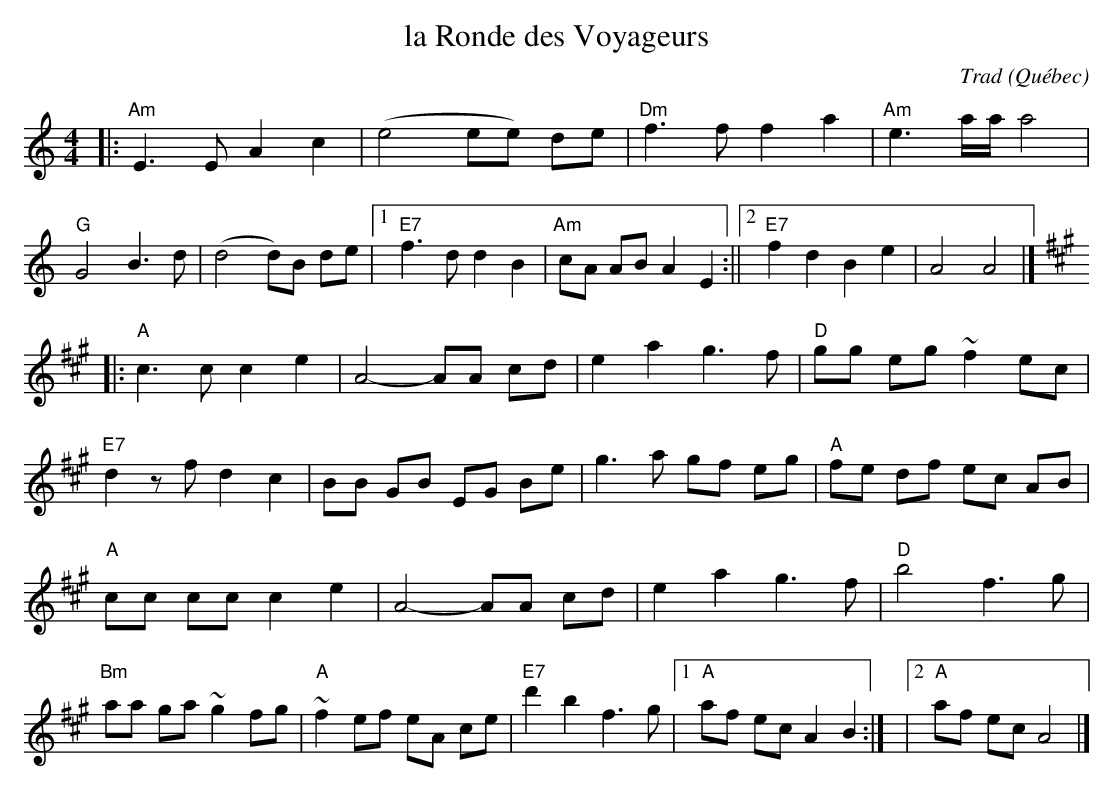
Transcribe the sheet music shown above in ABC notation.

X:1
T:la Ronde des Voyageurs
C:Trad
O:Québec
M:4/4
L:1/8
K:Amin
|: "Am" E3 E A2 c2 | (e4 ee) de | "Dm" f3 f f2 a2 | "Am" e3 a/a/ a4 |
"G" G4 B3 d | (d4 d)B de |1 "E7" f3 d d2 B2 | "Am" cA AB A2 E2 :||2 "E7" f2 d2 B2  e2 | A4 A4 |]
K:Amaj
|: "A" c3 c c2 e2 | A4-AA cd | e2 a2 g3 f | "D" gg eg ~f2 ec |
"E7" d2 z f d2 c2 | BB GB EG Be | g3 a gf eg | "A" fe df ec AB |
"A" cc cc c2 e2 | A4-AA cd | e2 a2 g3 f | "D" b4 f3 g |
"Bm" aa ga ~g2 fg | "A" ~f2 ef eA ce | "E7" d'2 b2 f3 g |1 "A" af ec A2 B2 :| |2 "A" af ec A4 |]
